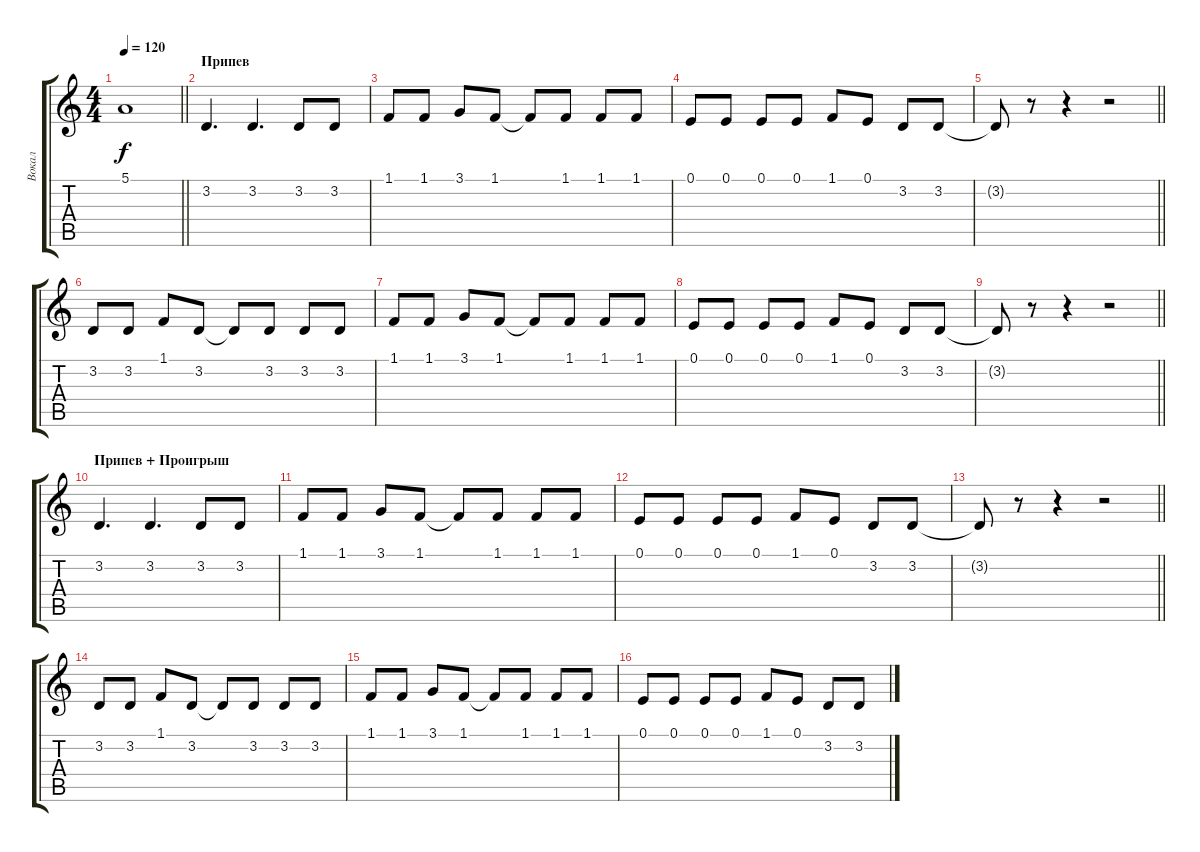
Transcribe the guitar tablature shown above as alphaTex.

\track ("Вокал" "Вокал") {instrument tenorsax}
\staff {score tabs}
\tuning (E4 B3 G3 D3 A2 E2) {hide}
\ts (4 4)
\tempo 120
\clef g2
\barLineRight lightlight
\ks c
5.1{t}.1{dy f} |
\section ("" "Припев")
3.2.4{d} 3.2.4{d} 3.2.8 3.2.8 |
1.1.8 1.1.8 3.1.8 1.1.8 1.1{t}.8 1.1.8 1.1.8 1.1.8 |
0.1.8 0.1.8 0.1.8 0.1.8 1.1.8 0.1.8 3.2.8 3.2.8 |
\barLineRight lightlight
3.2{t}.8 r.8 r.4 r.2 |
3.2.8 3.2.8 1.1.8 3.2.8 3.2{t}.8 3.2.8 3.2.8 3.2.8 |
1.1.8 1.1.8 3.1.8 1.1.8 1.1{t}.8 1.1.8 1.1.8 1.1.8 |
0.1.8 0.1.8 0.1.8 0.1.8 1.1.8 0.1.8 3.2.8 3.2.8 |
\barLineRight lightlight
3.2{t}.8 r.8 r.4 r.2 |
\section ("" "Припев + Проигрыш")
3.2.4{d} 3.2.4{d} 3.2.8 3.2.8 |
1.1.8 1.1.8 3.1.8 1.1.8 1.1{t}.8 1.1.8 1.1.8 1.1.8 |
0.1.8 0.1.8 0.1.8 0.1.8 1.1.8 0.1.8 3.2.8 3.2.8 |
\barLineRight lightlight
3.2{t}.8 r.8 r.4 r.2 |
3.2.8 3.2.8 1.1.8 3.2.8 3.2{t}.8 3.2.8 3.2.8 3.2.8 |
1.1.8 1.1.8 3.1.8 1.1.8 1.1{t}.8 1.1.8 1.1.8 1.1.8 |
0.1.8 0.1.8 0.1.8 0.1.8 1.1.8 0.1.8 3.2.8 3.2.8
